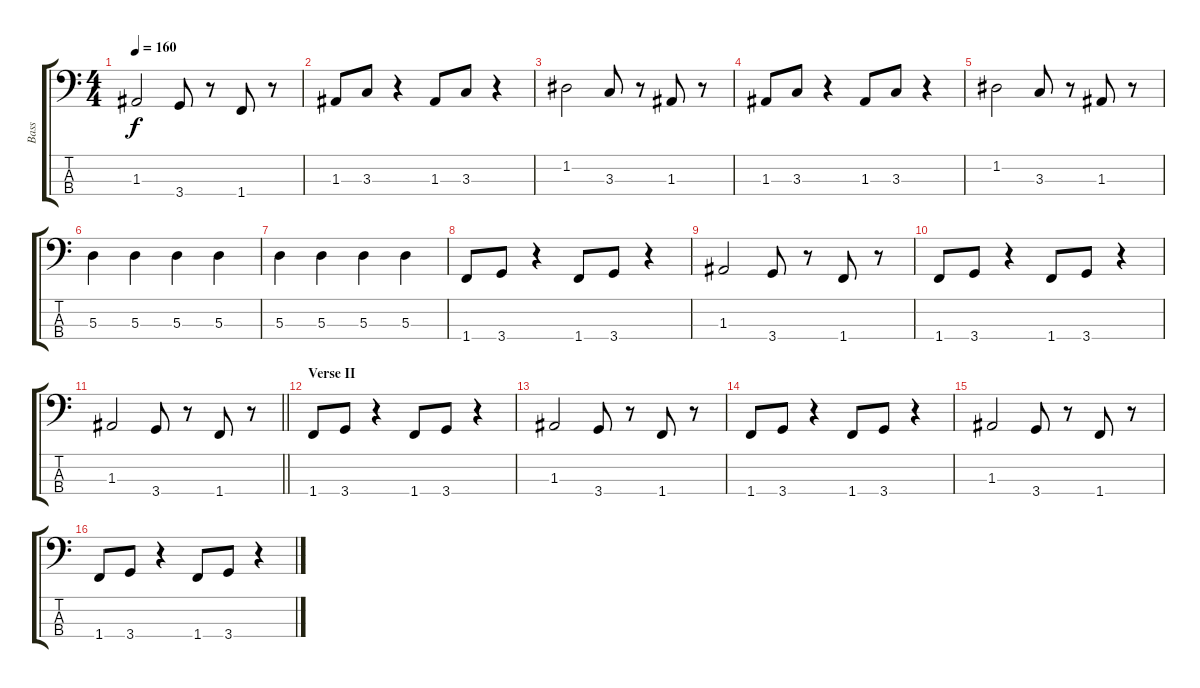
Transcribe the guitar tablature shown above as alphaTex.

\track ("Bass" "Bass") {instrument electricbassfinger}
\staff {score tabs}
\tuning (G2 D2 A1 E1) {hide}
\ts (4 4)
\tempo 160
\clef f4
\ks c
1.3.2{dy f} 3.4.8 r.8 1.4.8 r.8 |
1.3.8 3.3.8 r.4 1.3.8 3.3.8 r.4 |
1.2.2 3.3.8 r.8 1.3.8 r.8 |
1.3.8 3.3.8 r.4 1.3.8 3.3.8 r.4 |
1.2.2 3.3.8 r.8 1.3.8 r.8 |
5.3.4 5.3.4 5.3.4 5.3.4 |
5.3.4 5.3.4 5.3.4 5.3.4 |
1.4.8 3.4.8 r.4 1.4.8 3.4.8 r.4 |
1.3.2 3.4.8 r.8 1.4.8 r.8 |
1.4.8 3.4.8 r.4 1.4.8 3.4.8 r.4 |
\barLineRight lightlight
1.3.2 3.4.8 r.8 1.4.8 r.8 |
\section ("" "Verse II")
1.4.8 3.4.8 r.4 1.4.8 3.4.8 r.4 |
1.3.2 3.4.8 r.8 1.4.8 r.8 |
1.4.8 3.4.8 r.4 1.4.8 3.4.8 r.4 |
1.3.2 3.4.8 r.8 1.4.8 r.8 |
1.4.8 3.4.8 r.4 1.4.8 3.4.8 r.4
